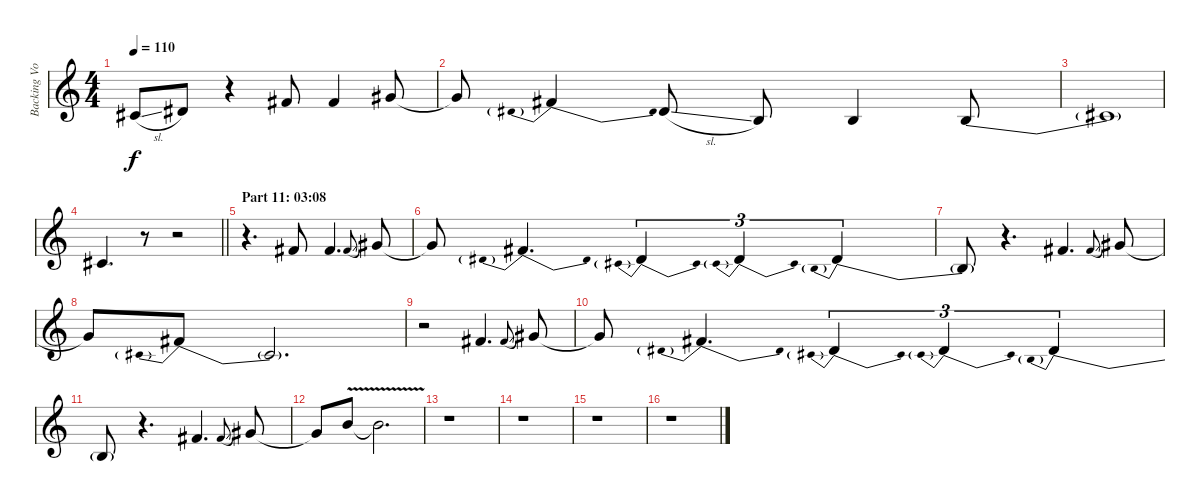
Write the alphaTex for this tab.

\track ("Backing Vocals" "Backing Vo") {instrument tenorsax}
\staff {score}
\tuning (Eb4 Bb3 Gb3 Db3 Ab2 Eb2) {hide}
\ts (4 4)
\tempo 110
\clef g2
\ks c
7.3{sl t}.8{dy f} 9.3.8 r.4 8.2.8 8.2.4 10.2.8 |
10.2{t}.8 5.2{be (prebendrelease 0 6 60 0)}.4 9.3{sl}.8 5.3.8 5.3.4 5.3{be (custom 0 0 5 4 10 4 15 8 45 8 60 4)}.8 |
5.3{t}.1 |
\barLineRight lightlight
7.3.4{d} r.8 r.2 |
\section ("" "Part 11: 03:08")
r.4{d volume 10} 12.3.8 12.3.4{d} 12.3{sl}.8{gr onbeat} 14.3.8 |
14.3{t}.8 9.3{be (prebendrelease 0 6 60 0)}.4{d} 7.3{be (prebendrelease 0 4 60 0)}.4{tu (3 2)} 7.3{be (prebendrelease 0 4 60 0)}.4{tu (3 2)} 5.3{be (prebendrelease 0 8 60 0)}.4{tu (3 2)} |
5.3{t}.8 r.4{d} 12.3.4{d} 12.3{sl}.8{gr onbeat} 14.3.8 |
14.3{t}.8 7.3{be (prebendrelease 0 10 60 0)}.8 7.3{t}.2{d} |
r.2 12.3.4{d} 12.3{sl}.8{gr onbeat} 14.3.8 |
14.3{t}.8 9.3{be (prebendrelease 0 6 60 0)}.4{d} 7.3{be (prebendrelease 0 4 60 0)}.4{tu (3 2)} 7.3{be (prebendrelease 0 4 60 0)}.4{tu (3 2)} 5.3{be (prebendrelease 0 8 60 0)}.4{tu (3 2)} |
5.3{t}.8 r.4{d} 12.3.4{d} 12.3{sl}.8{gr onbeat} 14.3.8 |
14.3{t}.8 17.3{v}.8 17.3{t}.2{d} |
r.1 |
r.1 |
r.1 |
r.1
